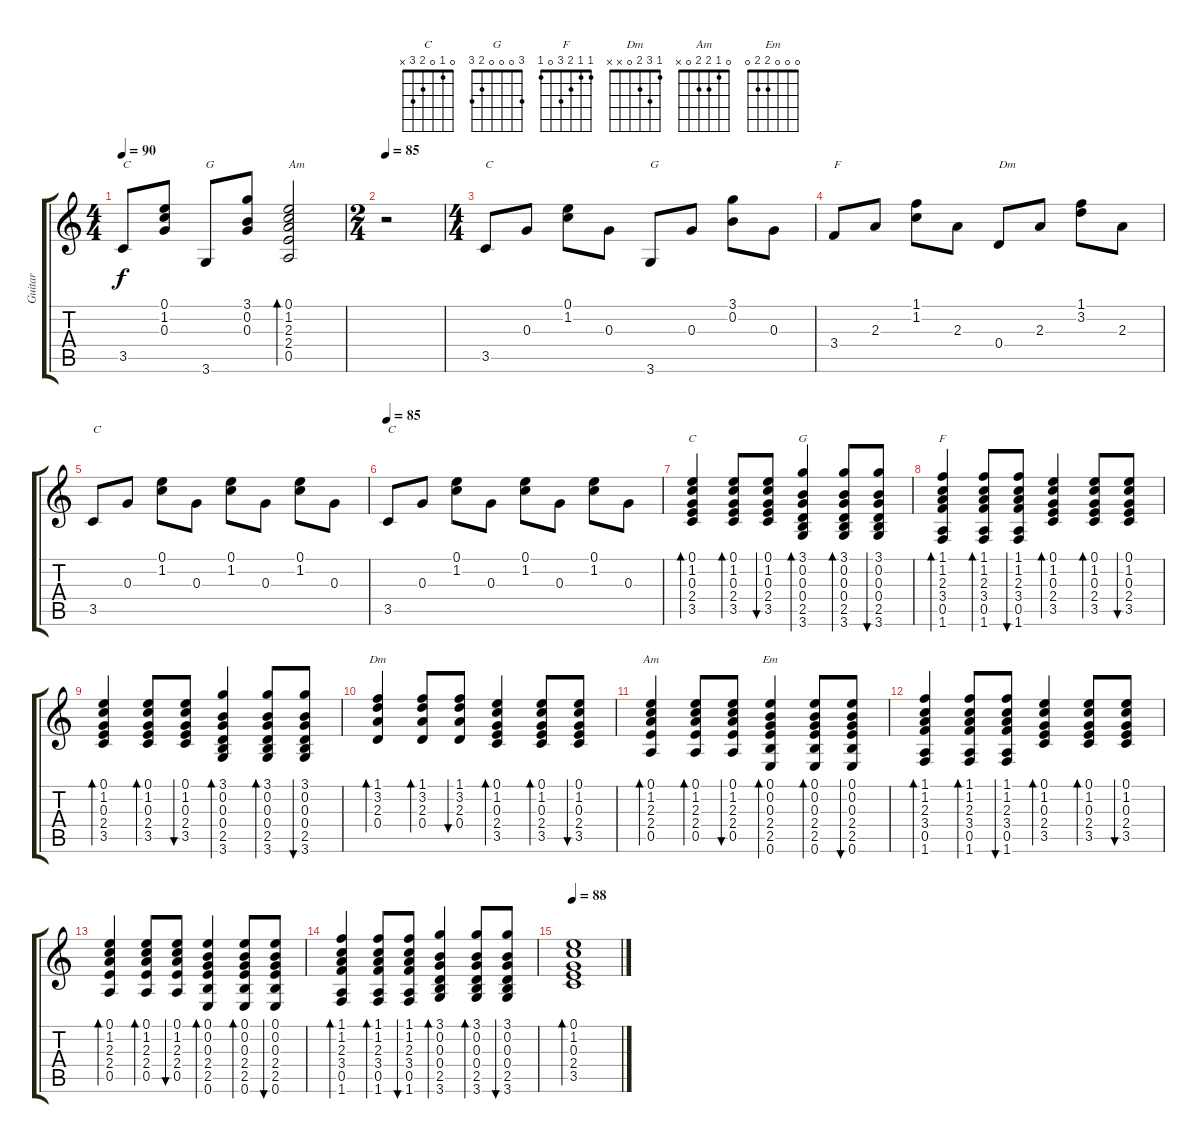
\track ("Guitar" "Guitar") {instrument acousticguitarsteel}
\staff {score tabs}
\tuning (E4 B3 G3 D3 A2 E2) {hide}
\chord ("C" 0 1 0 2 3 x)
\chord ("G" 3 0 0 0 2 3)
\chord ("F" 1 1 2 3 0 1)
\chord ("Dm" 1 3 2 0 x x)
\chord ("Am" 0 1 2 2 0 x)
\chord ("Em" 0 0 0 2 2 0)
\ts (4 4)
\tempo 90
\clef g2
\ks c
3.5.8{txt "C" dy f} (0.1 1.2 0.3).8 3.6.8{txt "G"} (3.1 0.2 0.3).8 (0.1 1.2 2.3 2.4 0.5).2{bd 480 txt "Am"} |
\ts (2 4)
\tempo 85
r.2 |
\ts (4 4)
3.5.8{txt "C"} 0.3.8 (0.1 1.2).8 0.3.8 3.6.8{txt "G"} 0.3.8 (3.1 0.2).8 0.3.8 |
3.4.8{txt "F"} 2.3.8 (1.1 1.2).8 2.3.8 0.4.8{txt "Dm"} 2.3.8 (1.1 3.2).8 2.3.8 |
3.5.8{txt "C"} 0.3.8 (0.1 1.2).8 0.3.8 (0.1 1.2).8 0.3.8 (0.1 1.2).8 0.3.8 |
\tempo 85
3.5.8{txt "C"} 0.3.8 (0.1 1.2).8 0.3.8 (0.1 1.2).8 0.3.8 (0.1 1.2).8 0.3.8 |
(0.1 1.2 0.3 2.4 3.5).4{bd 60 ch "C"} (0.1 1.2 0.3 2.4 3.5).8{bd 60} (0.1 1.2 0.3 2.4 3.5).8{bu 60} (3.1 0.2 0.3 0.4 2.5 3.6).4{bd 60 ch "G"} (3.1 0.2 0.3 0.4 2.5 3.6).8{bd 60} (3.1 0.2 0.3 0.4 2.5 3.6).8{bu 60} |
(1.1 1.2 2.3 3.4 0.5 1.6).4{bd 60 ch "F"} (1.1 1.2 2.3 3.4 0.5 1.6).8{bd 60} (1.1 1.2 2.3 3.4 0.5 1.6).8{bu 60} (0.1 1.2 0.3 2.4 3.5).4{bd 60} (0.1 1.2 0.3 2.4 3.5).8{bd 60} (0.1 1.2 0.3 2.4 3.5).8{bu 60} |
(0.1 1.2 0.3 2.4 3.5).4{bd 60} (0.1 1.2 0.3 2.4 3.5).8{bd 60} (0.1 1.2 0.3 2.4 3.5).8{bu 60} (3.1 0.2 0.3 0.4 2.5 3.6).4{bd 60} (3.1 0.2 0.3 0.4 2.5 3.6).8{bd 60} (3.1 0.2 0.3 0.4 2.5 3.6).8{bu 60} |
(1.1 3.2 2.3 0.4).4{bd 60 ch "Dm"} (1.1 3.2 2.3 0.4).8{bd 60} (1.1 3.2 2.3 0.4).8{bu 60} (0.1 1.2 0.3 2.4 3.5).4{bd 60} (0.1 1.2 0.3 2.4 3.5).8{bd 60} (0.1 1.2 0.3 2.4 3.5).8{bu 60} |
(0.1 1.2 2.3 2.4 0.5).4{bd 60 ch "Am"} (0.1 1.2 2.3 2.4 0.5).8{bd 60} (0.1 1.2 2.3 2.4 0.5).8{bu 60} (0.1 0.2 0.3 2.4 2.5 0.6).4{bd 60 ch "Em"} (0.1 0.2 0.3 2.4 2.5 0.6).8{bd 60} (0.1 0.2 0.3 2.4 2.5 0.6).8{bu 60} |
(1.1 1.2 2.3 3.4 0.5 1.6).4{bd 60} (1.1 1.2 2.3 3.4 0.5 1.6).8{bd 60} (1.1 1.2 2.3 3.4 0.5 1.6).8{bu 60} (0.1 1.2 0.3 2.4 3.5).4{bd 60} (0.1 1.2 0.3 2.4 3.5).8{bd 60} (0.1 1.2 0.3 2.4 3.5).8{bu 60} |
(0.1 1.2 2.3 2.4 0.5).4{bd 60} (0.1 1.2 2.3 2.4 0.5).8{bd 60} (0.1 1.2 2.3 2.4 0.5).8{bu 60} (0.1 0.2 0.3 2.4 2.5 0.6).4{bd 60} (0.1 0.2 0.3 2.4 2.5 0.6).8{bd 60} (0.1 0.2 0.3 2.4 2.5 0.6).8{bu 60} |
(1.1 1.2 2.3 3.4 0.5 1.6).4{bd 60} (1.1 1.2 2.3 3.4 0.5 1.6).8{bd 60} (1.1 1.2 2.3 3.4 0.5 1.6).8{bu 60} (3.1 0.2 0.3 0.4 2.5 3.6).4{bd 60} (3.1 0.2 0.3 0.4 2.5 3.6).8{bd 60} (3.1 0.2 0.3 0.4 2.5 3.6).8{bu 60} |
\tempo 88
(0.1 1.2 0.3 2.4 3.5).1{bd 480}
